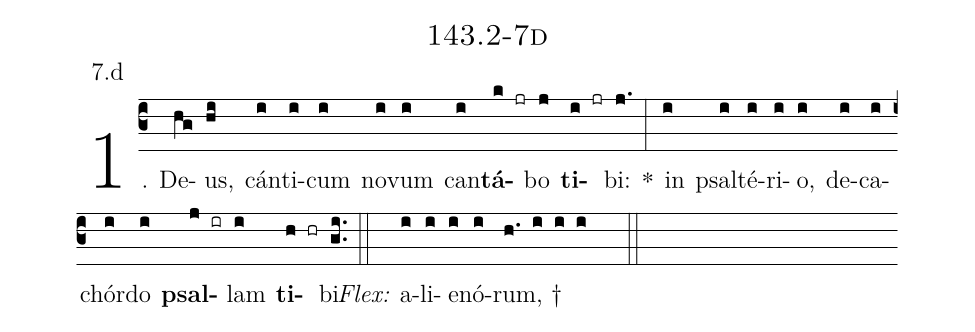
name: 143.2-7d;
annotation: 7.d;
%%
(c3)1. De(hg)us,(hi) cán(i)ti(i)cum(i) no(i)vum(i) can(i)<b>tá</b>(k jr)bo(j) <b>ti</b>(i jr)bi:(j.) *(:) in(i) psal(i)té(i)ri(i)o,(i) de(i)ca(i)chór(i)do(i) <b>psal</b>(j ir)lam(i) <b>ti</b>(h hr)bi.(gi..) (::)
<i>Flex:</i>()  a(i)li(i)e(i)nó(i)rum, †(h. i i i  ::)
